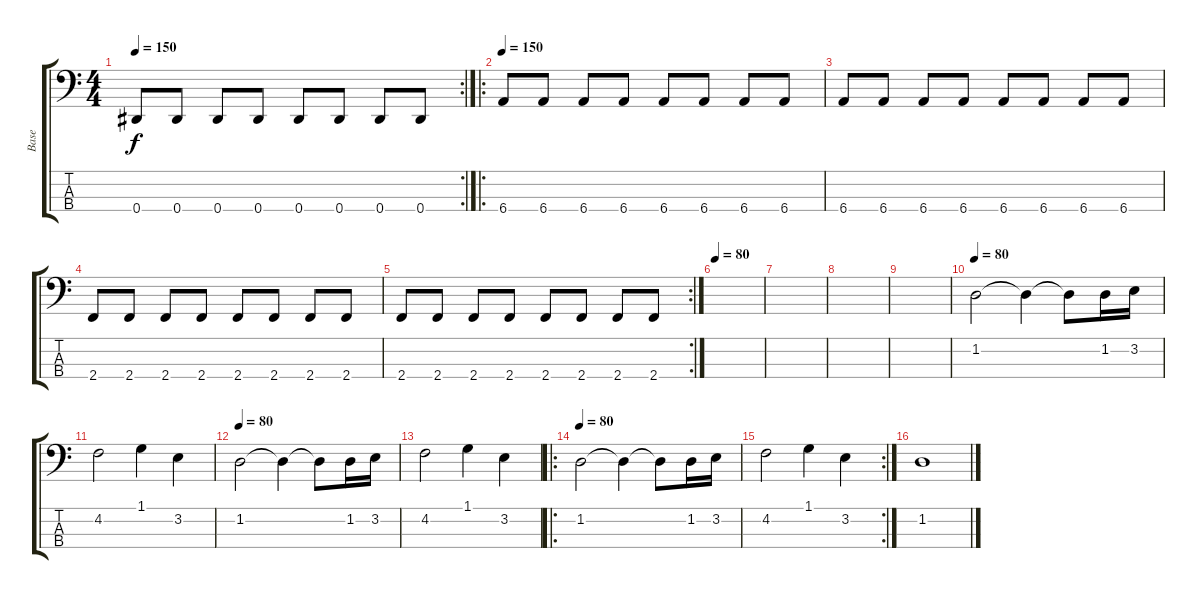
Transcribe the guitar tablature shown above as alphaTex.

\track ("Base" "Base") {instrument electricbassfinger}
\staff {score tabs}
\tuning (Gb2 Db2 Ab1 Eb1) {hide}
\rc 2
\ts (4 4)
\tempo 150
\clef f4
\ks c
0.4.8{dy f} 0.4.8 0.4.8 0.4.8 0.4.8 0.4.8 0.4.8 0.4.8 |
\ro
\tempo 150
6.4.8 6.4.8 6.4.8 6.4.8 6.4.8 6.4.8 6.4.8 6.4.8 |
6.4.8 6.4.8 6.4.8 6.4.8 6.4.8 6.4.8 6.4.8 6.4.8 |
2.4.8 2.4.8 2.4.8 2.4.8 2.4.8 2.4.8 2.4.8 2.4.8 |
\rc 2
2.4.8 2.4.8 2.4.8 2.4.8 2.4.8 2.4.8 2.4.8 2.4.8 |
\tempo 80
|
|
|
|
\tempo 80
1.2.2 1.2{t}.4 1.2{t}.8 1.2.16 3.2.16 |
4.2.2 1.1.4 3.2.4 |
\tempo 80
1.2.2 1.2{t}.4 1.2{t}.8 1.2.16 3.2.16 |
4.2.2 1.1.4 3.2.4 |
\ro
\tempo 80
1.2.2 1.2{t}.4 1.2{t}.8 1.2.16 3.2.16 |
\rc 2
4.2.2 1.1.4 3.2.4 |
1.2.1
